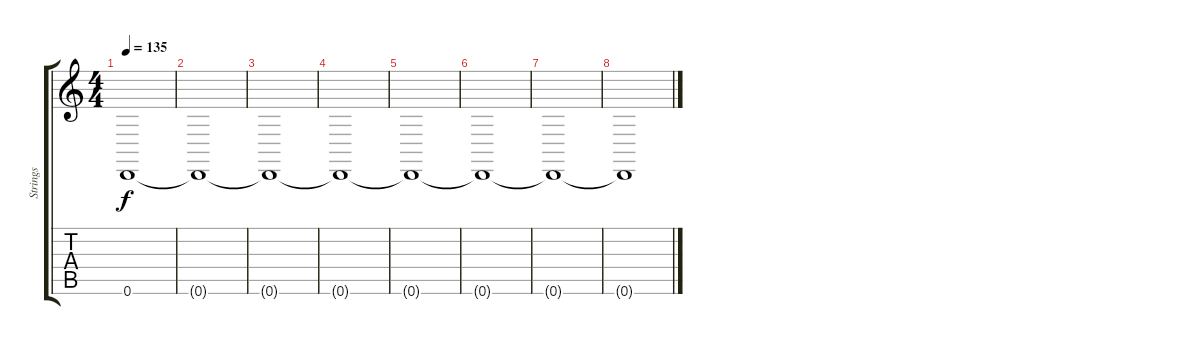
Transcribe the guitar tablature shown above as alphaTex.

\track ("Strings" "Strings") {instrument tremolostrings}
\staff {score tabs}
\tuning (E4 B3 G3 D3 A2 D2) {hide}
\ts (4 4)
\tempo 135
\clef g2
\ks c
0.6{t}.1{dy f} |
0.6{t}.1 |
0.6{t}.1 |
0.6{t}.1 |
0.6{t}.1 |
0.6{t}.1 |
0.6{t}.1 |
0.6{t}.1
